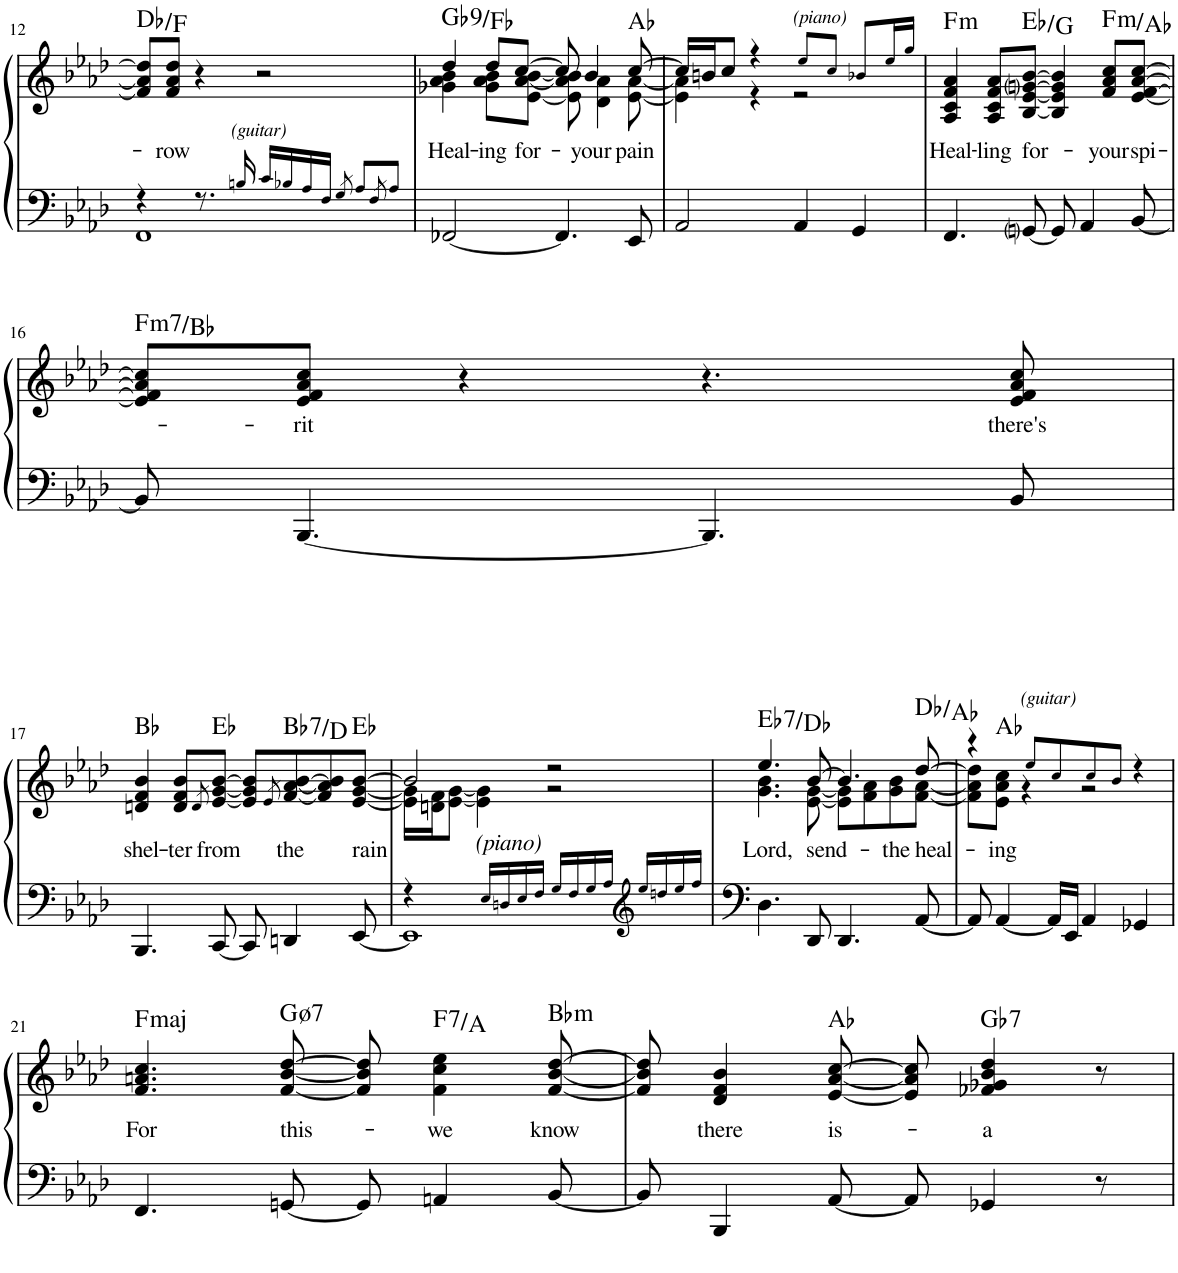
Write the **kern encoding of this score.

**kern	**kern	**text	**harte
*part1	*part1	*part1	*part1
*staff2	*staff1	*staff1	*
*I"Piano	*	*	*
*I'Pno.	*	*	*
!!LO:PB:g=z
*clefF4	*clefG2	*	*
*k[b-e-a-d-]	*k[b-e-a-d-]	*	*
*M4/4	*M4/4	*	*
=12	=12	=12	=12
*^	*	*	*
4r	1FF	8f/] 8a-/] 8dd-/]L	.	Db:maj/3
!	!	!	!LO:LY:b	!
.	.	8f/ 8a-/ 8dd-/J	-row	.
8.r	.	4r	.	.
!LO:TX:a:i:t=(guitar)	!	!	!	!
16Bn!/	.	.	.	.
16c!/LL	.	2r	.	.
16B-X!/	.	.	.	.
16A-!/	.	.	.	.
16F!/JJ	.	.	.	.
8qG/	.	.	.	.
8A-!/L	.	.	.	.
8qF/	.	.	.	.
8A-!/J	.	.	.	.
*v	*v	*	*	*
=13	=13	=13	=13
*	*^	*	*
!	!	!	!LO:LY:b	!LO:H:kt=9
[2FF-X/	4dd-/	4g-X\ 4a-\ 4b-\	Heal-	Gb:9/b7
!	!	!	!LO:LY:b	!
.	8dd-/L	8g-\ 8a-\ 8b-\L	-ing	.
!	!	!	!LO:LY:b	!
.	[8cc/J	[8e-\ [8a-\ [8b-\J	for-	.
4.FF-/]	8cc/]	8e-\] 8a-\] 8b-\]	.	.
!	!	!	!LO:LY:b	!
.	4b-/	4d-\ 4a-\	-your	.
!	!	!	!LO:LY:b	!
8EE-/	[8cc/	[8e-\ [8a-\	pain	Ab:maj
=14	=14	=14	=14	=14
2AA-/	16cc/LL]	4e-\] 4a-\]	.	.
.	16bn/J	.	.	.
.	8cc/J	.	.	.
.	4r	4r	.	.
!	!LO:TX:a:i:t=(piano)	!	!	!
4AA-/	8ee-!/L	2r	.	.
.	8cc!/J	.	.	.
4GG/	8b-X!/L	.	.	.
.	16ee-!/L	.	.	.
.	16gg!/JJ	.	.	.
*	*v	*v	*	*
=15	=15	=15	=15
!	!	!LO:LY:b	!LO:H:kt=m
4.FF/	4A-/ 4c/ 4f/ 4a-/	Heal-	F:min
!	!	!LO:LY:b	!
.	8A-/ 8c/ 8f/ 8a-/L	-ling	.
!	!	!LO:LY:b	!
[8GGni/	[8B-/ [8e-/ [8gni/ [8b-/J	for-	Eb:maj/3
8GG/]	4B-/] 4e-/] 4g/] 4b-/]	.	.
4AA-/	.	.	.
!	!	!LO:LY:b	!LO:H:kt=m
.	8f/ 8a-/ 8cc/L	-your	F:min/b3
!	!	!LO:LY:b	!
[8BB-/	[8e-/ [8f/ [8a-/ [8cc/J	spi-	.
!!LO:LB:g=z
=16	=16	=16	=16
!	!	!	!LO:H:kt=m7
8BB-/]	8e-/] 8f/] 8a-/] 8cc/]L	.	F:min7/4
!	!	!LO:LY:b	!
[4.BBB-/	8e-/ 8f/ 8a-/ 8cc/J	-rit	.
.	4r	.	.
4.BBB-/]	4.r	.	.
!	!	!LO:LY:b	!
8BB-/	8e-/ 8f/ 8a-/ 8cc/	there's	.
!!LO:LB:g=z
=17	=17	=17	=17
!	!	!LO:LY:b	!
4.BBB-/	4dn/ 4f/ 4b-/	shel-	Bb:maj
!	!	!LO:LY:b	!
.	8d/ 8f/ 8b-/L	-ter	.
.	8qd/	.	.
!	!	!LO:LY:b	!
[8CC/	[8e-/ [8g/ [8b-/J	from	Eb:maj
8CC/]	8e-/] 8g/] 8b-/]L	.	.
.	8qe-/	.	.
!	!	!LO:LY:b	!LO:H:kt=7
4DDn/	[8f/ [8a-/ [8b-/	the	Bb:7/3
.	8f/] 8a-/] 8b-/]	.	.
!	!	!LO:LY:b	!
[8EE-/	[8e-/ [8g/ [8b-/J	rain-	Eb:maj
=18	=18	=18	=18
*^	*^	*	*
4r	1EE-]	2b-/]	16e-\] 16g\]LL	.	.
.	.	.	16dn\ 16f\J	.	.
.	.	.	[8e-\ [8g\J	.	.
!LO:TX:a:i:t=(piano)	!	!	!	!	!
16E-!/LL	.	.	4e-\] 4g\]	.	.
16Dn!/	.	.	.	.	.
16E-!/	.	.	.	.	.
16F!/JJ	.	.	.	.	.
16G!/LL	.	2r	2r	.	.
16F!/	.	.	.	.	.
16G!/	.	.	.	.	.
16A-!/JJ	.	.	.	.	.
*clefG2	*	*	*	*	*
16ee-!/LL	.	.	.	.	.
16ddn!/	.	.	.	.	.
16ee-!/	.	.	.	.	.
16ff!/JJ	.	.	.	.	.
*v	*v	*	*	*	*
=19	=19	=19	=19	=19
!	!	!	!LO:LY:b	!LO:H:kt=7
4.D-\	4.ee-/	4.g\ 4.b-\	Lord,	Eb:7/b7
!	!	!	!LO:LY:b	!
8DD-/	[8b-/	[8e-\ [8g\	send-	.
4.DD-/	4.b-/]	8e-\] 8g\]L	.	.
.	.	8f\ 8a-\	.	.
!	!	!	!LO:LY:b	!
.	.	8g\ 8b-\	-the	.
!	!	!	!LO:LY:b	!
[8AA-/	[8dd-/	[8f\ [8a-\J	heal-	Db:maj/5
=20	=20	=20	=20	=20
8AA-/]	4r	8f\] 8a-\] 8dd-\]L	.	.
!	!	!	!LO:LY:b	!
[4AA-/	.	8e-\ 8a-\ 8cc\J	-ing	Ab:maj
!	!LO:TX:a:i:t=(guitar)	!	!	!
.	8ee-!/L	4r	.	.
16AA-/LL]	8cc!/	.	.	.
16EE-/JJ	.	.	.	.
4AA-/	8cc!/	2r	.	.
.	8b-!/J	.	.	.
4GG-X/	4r	.	.	.
*	*v	*v	*	*
!!LO:LB:g=z
=21	=21	=21	=21
!	!	!LO:LY:b	!LO:H:kt=maj
4.FF/	4.f/ 4.an/ 4.cc/	For	F:maj
!	!	!LO:LY:b	!LO:H:kt=7
[8GGn/	[8f/ [8b-/ [8dd-/	this-	G:hdim7
8GG/]	8f/] 8b-/] 8dd-/]	.	.
!	!	!LO:LY:b	!LO:H:kt=7
4AAn/	4f\ 4cc\ 4ee-\	-we	F:7/3
!	!	!LO:LY:b	!LO:H:kt=m
[8BB-/	[8f/ [8b-/ [8dd-/	know	Bb:min
=22	=22	=22	=22
8BB-/]	8f/] 8b-/] 8dd-/]	.	.
!	!	!LO:LY:b	!
4BBB-/	4d-/ 4f/ 4b-/	there	.
!	!	!LO:LY:b	!
[8AA-/	[8e-/ [8a-/ [8cc/	is-	Ab:maj
8AA-/]	8e-/] 8a-/] 8cc/]	.	.
!	!	!LO:LY:b	!LO:H:kt=7
4GG-X/	4f-X/ 4g-X/ 4b-/ 4dd-/	-a	Gb:7
8r	8r	.	.
=	=	=	=
*-	*-	*-	*-
